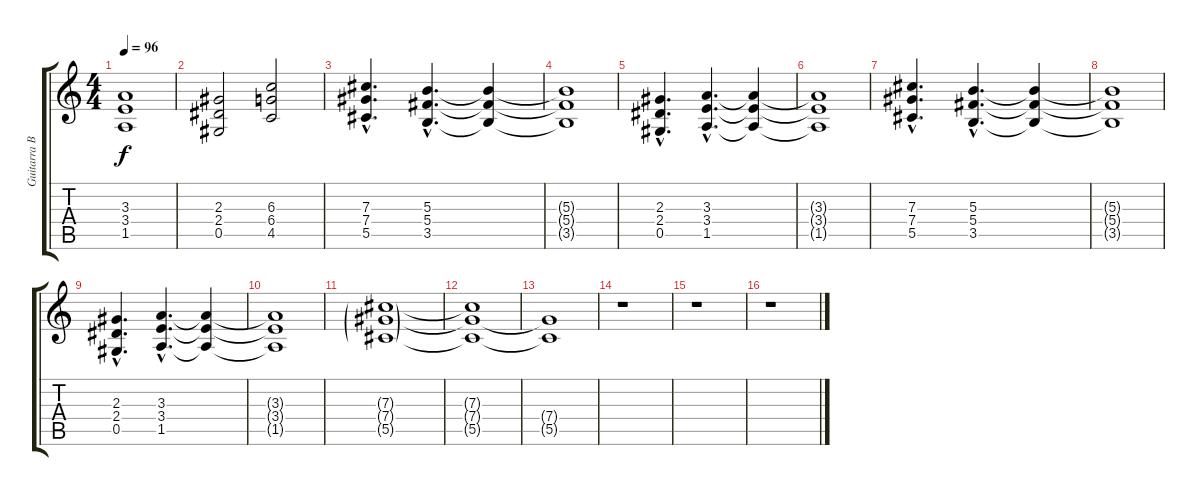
\track ("Guitarra Base" "Guitarra B") {instrument overdrivenguitar}
\staff {score tabs}
\tuning (Eb4 Bb3 Gb3 Db3 Ab2 Eb2) {hide}
\ts (4 4)
\tempo 96
\clef g2
\ks c
(3.3 3.4 1.5).1{dy f} |
(2.3 2.4 0.5).2 (6.3 6.4 4.5).2 |
(7.3{hac} 7.4{hac} 5.5{hac}).4{d} (5.3{hac} 5.4{hac} 3.5{hac}).4{d} (5.3{t} 5.4{t} 3.5{t}).4 |
(5.3{t} 5.4{t} 3.5{t}).1 |
(2.3{hac} 2.4{hac} 0.5{hac}).4{d} (3.3{hac} 3.4{hac} 1.5{hac}).4{d} (3.3{t} 3.4{t} 1.5{t}).4 |
(3.3{t} 3.4{t} 1.5{t}).1 |
(7.3{hac} 7.4{hac} 5.5{hac}).4{d} (5.3{hac} 5.4{hac} 3.5{hac}).4{d} (5.3{t} 5.4{t} 3.5{t}).4 |
(5.3{t} 5.4{t} 3.5{t}).1 |
(2.3{hac} 2.4{hac} 0.5{hac}).4{d} (3.3{hac} 3.4{hac} 1.5{hac}).4{d} (3.3{t} 3.4{t} 1.5{t}).4 |
(3.3{t} 3.4{t} 1.5{t}).1 |
(7.3{g} 7.4{g} 5.5{g}).1{volume 6} |
(7.3{t} 7.4{t} 5.5{t}).1 |
(7.4{t} 5.5{t}).1 |
r.1 |
r.1 |
r.1
